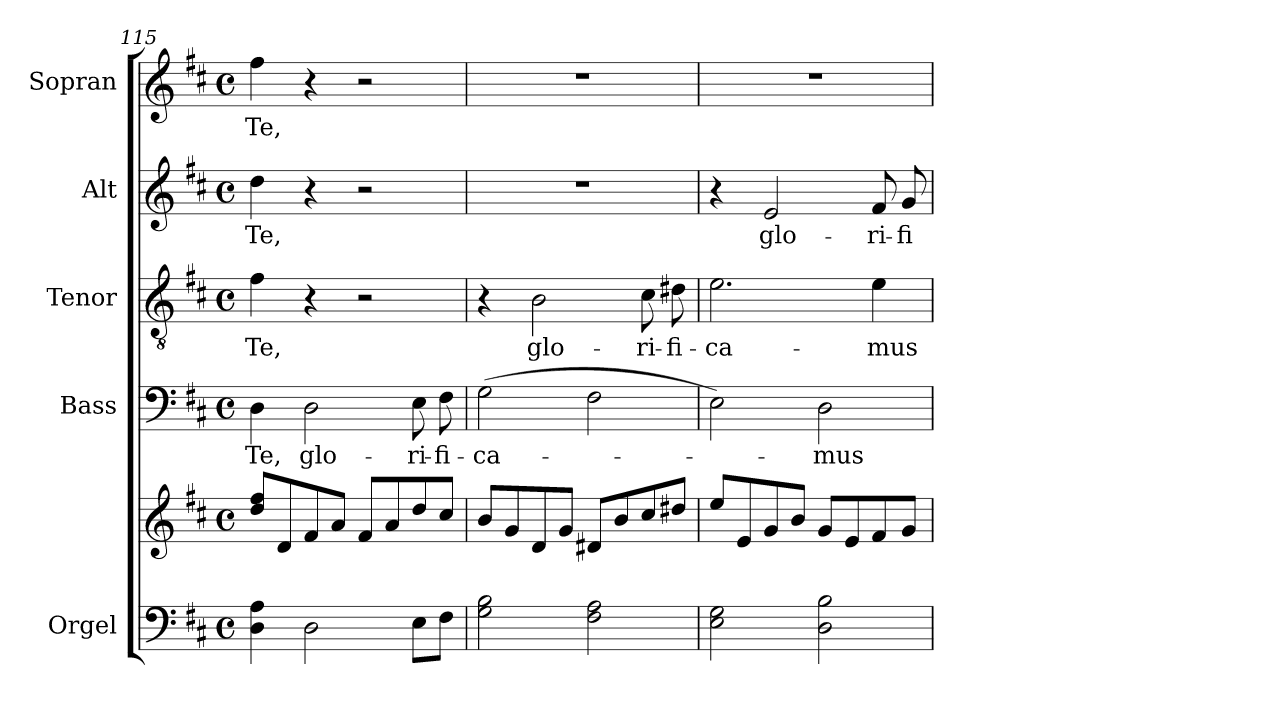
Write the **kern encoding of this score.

**kern	**kern	**kern	**text	**kern	**text	**kern	**text	**kern	**text
*part5	*part5	*part4	*part4	*part3	*part3	*part2	*part2	*part1	*part1
*staff6	*staff5	*staff4	*staff4	*staff3	*staff3	*staff2	*staff2	*staff1	*staff1
*I"Orgel	*	*I"Bass	*	*I"Tenor	*	*I"Alt	*	*I"Sopran	*
*I'Org.	*	*I'B	*	*I'T	*	*I'A	*	*I'S	*
*clefF4	*clefG2	*clefF4	*	*clefGv2	*	*clefG2	*	*clefG2	*
*k[f#c#]	*k[f#c#]	*k[f#c#]	*	*k[f#c#]	*	*k[f#c#]	*	*k[f#c#]	*
*D:	*D:	*D:	*	*D:	*	*D:	*	*D:	*
*M4/4	*M4/4	*M4/4	*	*M4/4	*	*M4/4	*	*M4/4	*
*met(c)	*met(c)	*met(c)	*	*met(c)	*	*met(c)	*	*met(c)	*
=115	=115	=115	=115	=115	=115	=115	=115	=115	=115
!	!	!	!LO:LY:b	!	!LO:LY:b	!	!LO:LY:b	!	!LO:LY:b
4D\ 4A\	8dd/ 8ff#/L	4D\	Te,	4f#\	Te,	4dd\	Te,	4ff#\	Te,
.	8d/	.	.	.	.	.	.	.	.
!	!	!	!LO:LY:b	!	!	!	!	!	!
2D\	8f#/	2D\	glo-	4r	.	4r	.	4r	.
.	8a/J	.	.	.	.	.	.	.	.
.	8f#/L	.	.	2r	.	2r	.	2r	.
.	8a/	.	.	.	.	.	.	.	.
!	!	!	!LO:LY:b	!	!	!	!	!	!
8E\L	8dd/	8E\	-ri-	.	.	.	.	.	.
!	!	!	!LO:LY:b	!	!	!	!	!	!
8F#\J	8cc#/J	8F#\	-fi-	.	.	.	.	.	.
=116	=116	=116	=116	=116	=116	=116	=116	=116	=116
!	!	!	!LO:LY:b	!	!	!	!	!	!
2G\ 2B\	8b/L	(>2G\	-ca-	4r	.	1r	.	1r	.
.	8g/	.	.	.	.	.	.	.	.
!	!	!	!	!	!LO:LY:b	!	!	!	!
.	8d/	.	.	2B\	glo-	.	.	.	.
.	8g/J	.	.	.	.	.	.	.	.
2F#\ 2A\	8d#X/L	2F#\	.	.	.	.	.	.	.
.	8b/	.	.	.	.	.	.	.	.
!	!	!	!	!	!LO:LY:b	!	!	!	!
.	8cc#/	.	.	8c#\	-ri-	.	.	.	.
!	!	!	!	!	!LO:LY:b	!	!	!	!
.	8dd#X/J	.	.	8d#X\	-fi-	.	.	.	.
=117	=117	=117	=117	=117	=117	=117	=117	=117	=117
!	!	!	!	!	!LO:LY:b	!	!	!	!
2E\ 2G\	8ee/L	2E\)	.	2.e\	-ca-	4r	.	1r	.
.	8e/	.	.	.	.	.	.	.	.
!	!	!	!	!	!	!	!LO:LY:b	!	!
.	8g/	.	.	.	.	2e/	glo-	.	.
.	8b/J	.	.	.	.	.	.	.	.
!	!	!	!LO:LY:b	!	!	!	!	!	!
2D\ 2B\	8g/L	2D\	-mus	.	.	.	.	.	.
.	8e/	.	.	.	.	.	.	.	.
!	!	!	!	!	!LO:LY:b	!	!LO:LY:b	!	!
.	8f#/	.	.	4e\	-mus	8f#/	-ri-	.	.
!	!	!	!	!	!	!	!LO:LY:b	!	!
.	8g/J	.	.	.	.	8g/	-fi-	.	.
=	=	=	=	=	=	=	=	=	=
*-	*-	*-	*-	*-	*-	*-	*-	*-	*-
